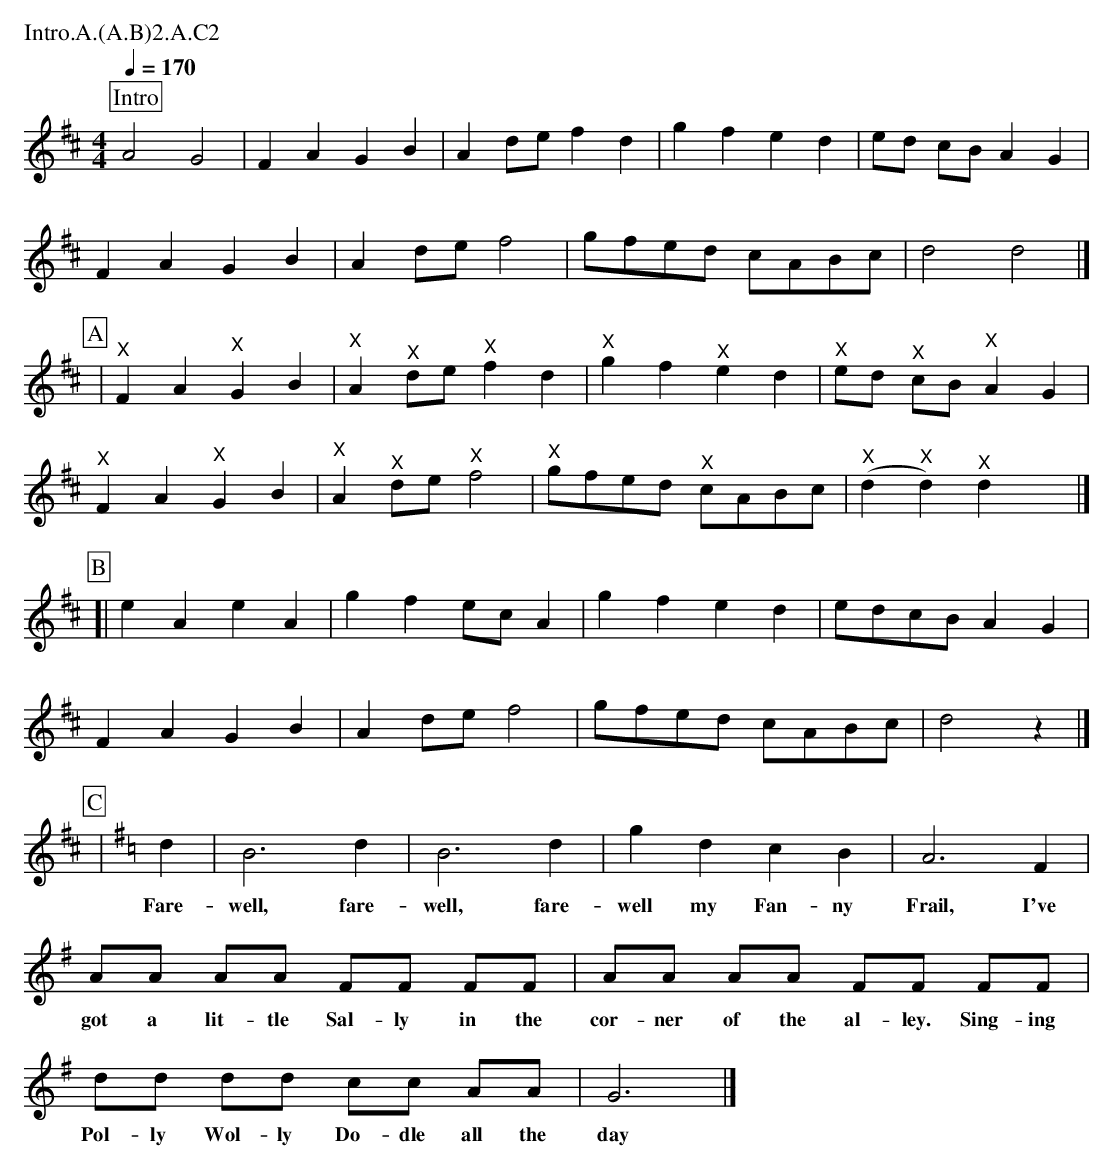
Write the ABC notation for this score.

X:1
T:Fanny Frail Evesham
M:4/4
L:1/8
Q:1/4=170
P:Intro.A.(A.B)2.A.C2
K:Dmaj
P:Intro
A4G4|F2A2 G2B2|A2 de f2d2|g2f2 e2d2|ed cB A2G2|
F2A2nG2B2|A2n de f4 | gfed cABc| d4 d4 |]
P:A
| F2A2 G2B2|A2 de f2d2|g2f2 e2d2|ed cB A2G2|
s: "^X"*"^X"|"^X""^X"*"^X"|"^X"*"^X"|"^X"*"^X"*"^X"
F2A2 G2B2|A2 de f4 | gfed cABc| (d2 d2) d2 x2|]
s: "^X"*"^X"|"^X""^X"*"^X"|"^X"***"^X"|"^X""^X" "^X"
P:B
[| ""e2A2 e2A2|g2f2 ecA2| g2f2 e2d2|edcB A2G2|
F2A2 G2B2|A2de f4 | gfed cABc| d4 z2 |]
P:C
K:G
|d2|B6 d2|B6 d2| g2d2 c2B2| A6 F2 |
w: Fare-well, fare-well, fare-well my Fan-ny Frail, I've
AA AA FF FF|AA AA FF FF|
w:  got a lit-tle Sal-ly in the cor-ner of the al-ley. Sing-ing
 dd dd cc AA| G6 |]
w: Pol-ly Wol-ly Do-dle all the day
W:
W: We use this as one of our 'joining' in dances
W: As many dancers as we can collect from the audience
W: A: Clashing across (odds clash)
W: B: Dance on the spot
W: A: Clashing across )odds clash)
W: B: Cross over
W: A: Clashing across (original evens clash), turn to face anti-clockwise at end
W: C2: Rounds singing - all in at end (sometimes only once)
W:
W: If the side dances this without audience, they may dance off - repeat the 'C' musics
W:
W: "Farewell, fare well, farewell my Fanny Frail
W: "I've got a little Sally in the corner of the alley"
W: "Singing Polly-Wolly-Dodle all the day"
